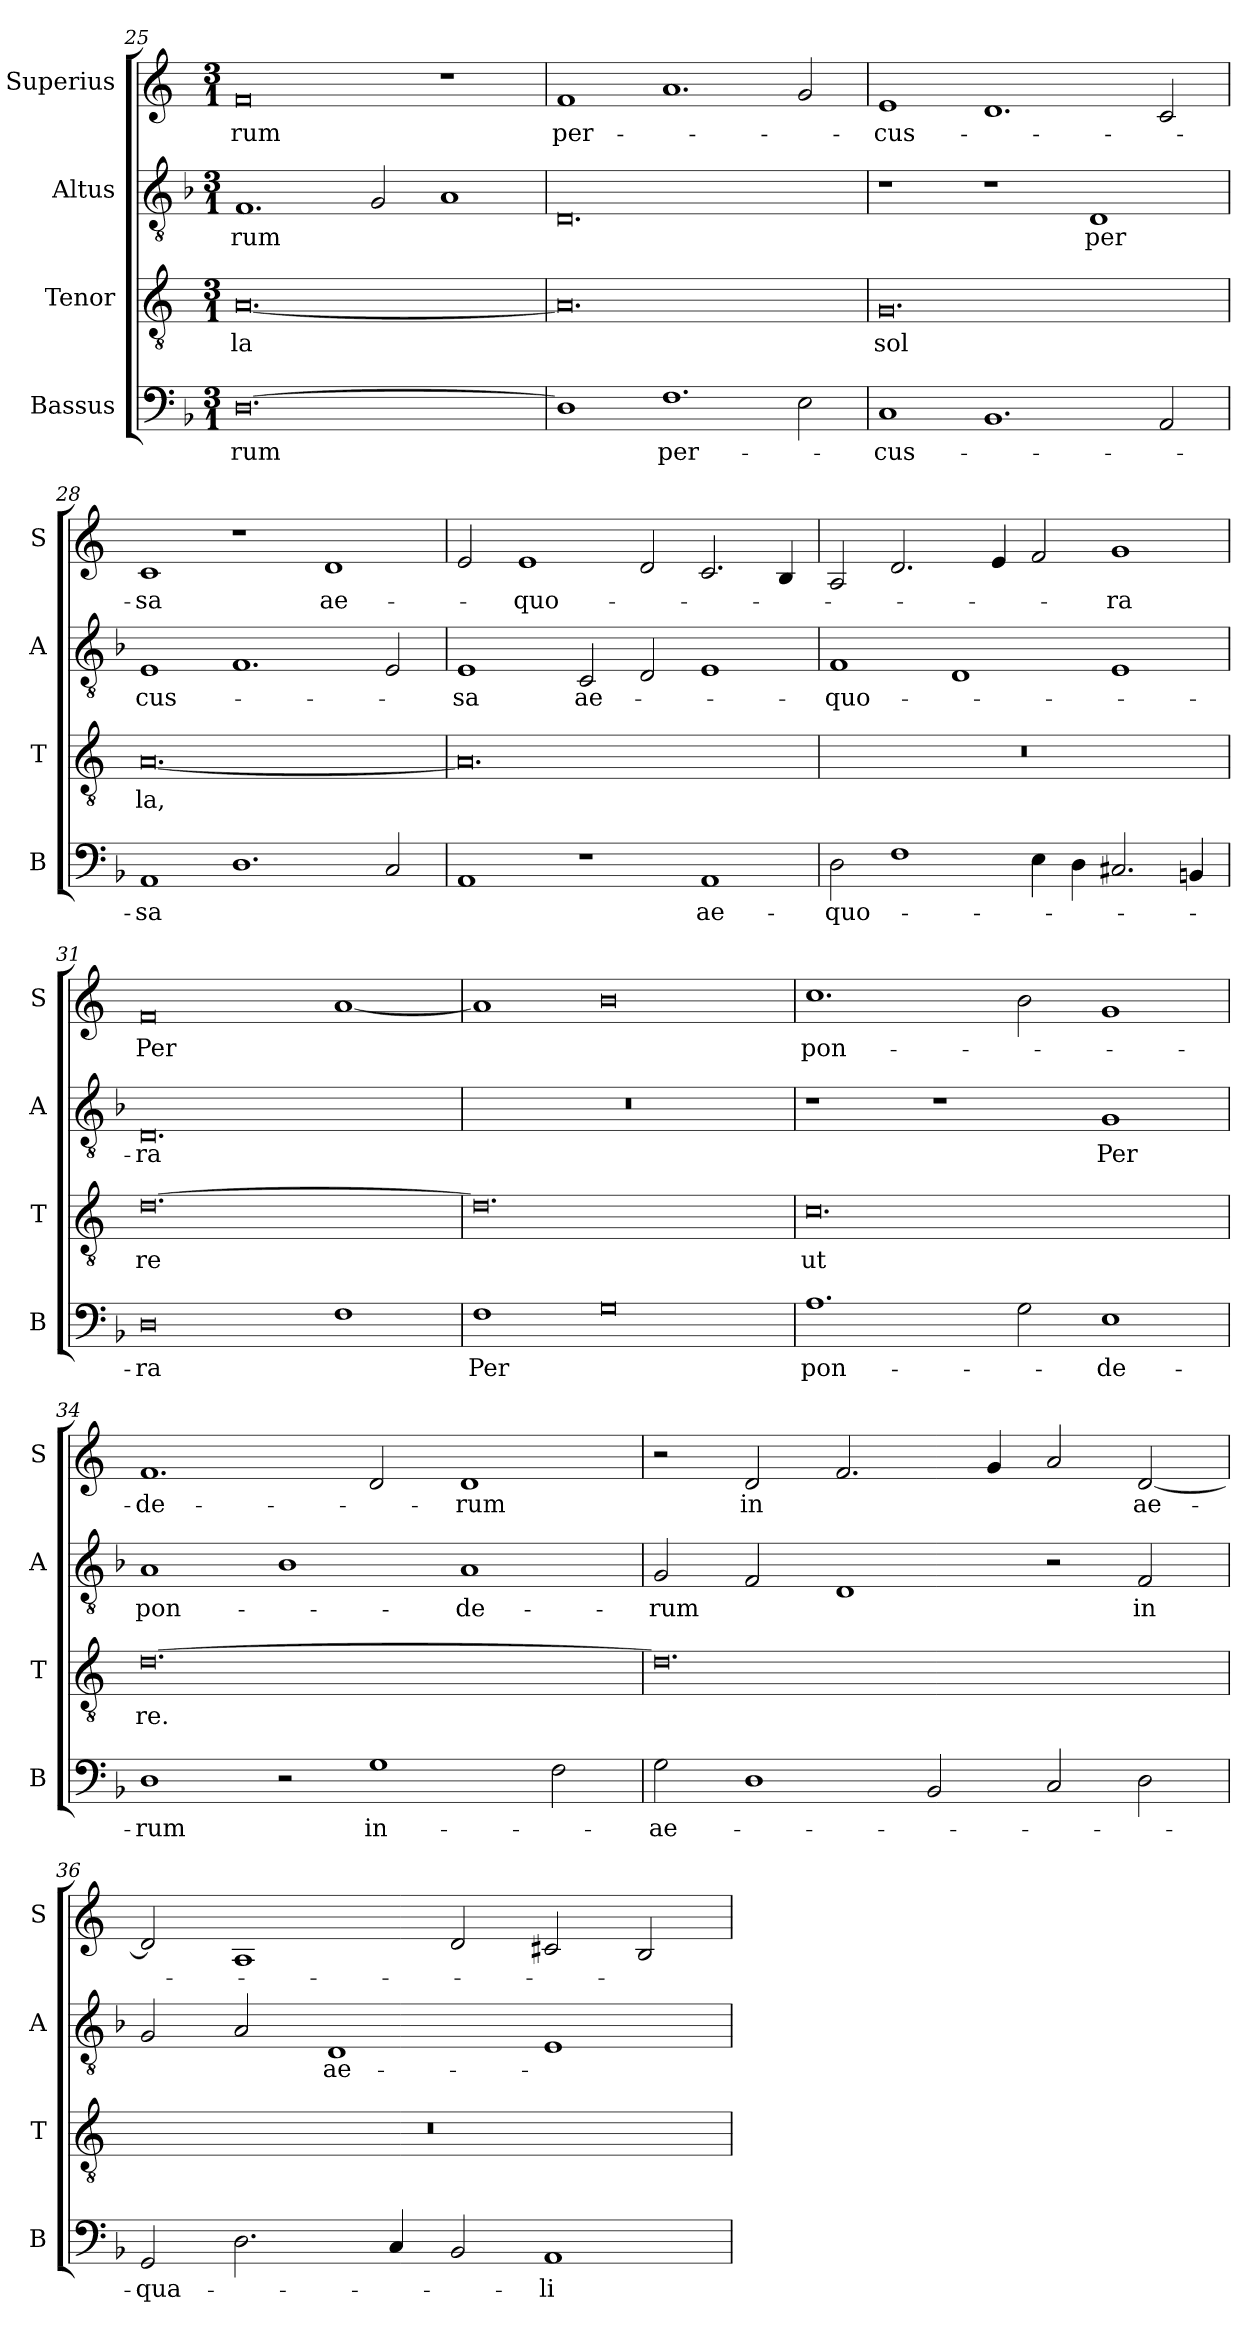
**kern	**text	**kern	**text	**kern	**text	**kern	**text
*part4	*part4	*part3	*part3	*part2	*part2	*part1	*part1
*staff4	*staff4	*staff3	*staff3	*staff2	*staff2	*staff1	*staff1
*I"Bassus	*	*I"Tenor	*	*I"Altus	*	*I"Superius	*
*I'B	*	*I'T	*	*I'A	*	*I'S	*
*clefF4	*	*clefGv2	*	*clefGv2	*	*clefG2	*
*k[b-]	*	*k[]	*	*k[b-]	*	*k[]	*
*M3/1	*	*M3/1	*	*M3/1	*	*M3/1	*
=25	=25	=25	=25	=25	=25	=25	=25
[0.D	-rum	[0.A	la	1.F	-rum	0f	-rum
.	.	.	.	2G/	.	.	.
.	.	.	.	1A	.	1r	.
=26	=26	=26	=26	=26	=26	=26	=26
1D]	.	0.A]	.	0.D	.	1f	per-
1.F	per-	.	.	.	.	1.a	.
2E\	.	.	.	.	.	2g/	.
=27	=27	=27	=27	=27	=27	=27	=27
1C	-cus-	0.G	sol	1r	.	1e	-cus-
1.BB-	.	.	.	1r	.	1.d	.
.	.	.	.	1D	per	.	.
2AA/	.	.	.	.	.	2c/	.
=28	=28	=28	=28	=28	=28	=28	=28
1AA	-sa	[0.A	la,	1E	cus-	1c	-sa
1.D	.	.	.	1.F	.	1r	.
.	.	.	.	.	.	1d	ae-
2C/	.	.	.	2E/	.	.	.
=29	=29	=29	=29	=29	=29	=29	=29
1AA	.	0.A]	.	1E	-sa	2e/	.
.	.	.	.	.	.	1e	-quo-
1r	.	.	.	2C/	ae-	.	.
.	.	.	.	2D/	.	2d/	.
1AA	ae-	.	.	1E	.	2.c/	.
.	.	.	.	.	.	4B/	.
=30	=30	=30	=30	=30	=30	=30	=30
2D\	-quo-	0.r	.	1F	-quo-	2A/	.
1F	.	.	.	.	.	2.d/	.
.	.	.	.	1D	.	.	.
.	.	.	.	.	.	4e/	.
4E\	.	.	.	.	.	2f/	.
4D\	.	.	.	.	.	.	.
2.C#X/	.	.	.	1E	.	1g	-ra
4BBn/	.	.	.	.	.	.	.
=31	=31	=31	=31	=31	=31	=31	=31
0D	-ra	[0.d	re	0.D	-ra	0f	Per
1F	.	.	.	.	.	[1a	.
=32	=32	=32	=32	=32	=32	=32	=32
1F	Per	0.d]	.	0.r	.	1a]	.
0G	.	.	.	.	.	0b	.
=33	=33	=33	=33	=33	=33	=33	=33
1.A	pon-	0.c	ut	1r	.	1.cc	pon-
.	.	.	.	1r	.	.	.
2G\	.	.	.	.	.	2b\	.
1E	-de-	.	.	1G	Per	1g	.
=34	=34	=34	=34	=34	=34	=34	=34
1D	-rum	[0.d	re.	1A	pon-	1.f	-de-
2r	.	.	.	1B-	.	.	.
1G	in-	.	.	.	.	2d/	.
.	.	.	.	1A	-de-	1d	-rum
2F\	.	.	.	.	.	.	.
=35	=35	=35	=35	=35	=35	=35	=35
2G\	-ae-	0.d]	.	2G/	-rum	2r	.
1D	.	.	.	2F/	.	2d/	in
.	.	.	.	1D	.	2.f/	.
2BB-/	.	.	.	.	.	.	.
.	.	.	.	.	.	4g/	.
2C/	.	.	.	2r	.	2a/	.
2D\	.	.	.	2F/	in	[2d/	ae-
=36	=36	=36	=36	=36	=36	=36	=36
2GG/	-qua-	0.r	.	2G/	.	2d/]	.
2.D\	.	.	.	2A/	.	1A	.
.	.	.	.	1D	ae-	.	.
4C/	.	.	.	.	.	.	.
2BB-/	.	.	.	.	.	2d/	.
1AA	-li-	.	.	1E	.	2c#X/	.
.	.	.	.	.	.	2B/	.
=	=	=	=	=	=	=	=
*-	*-	*-	*-	*-	*-	*-	*-
